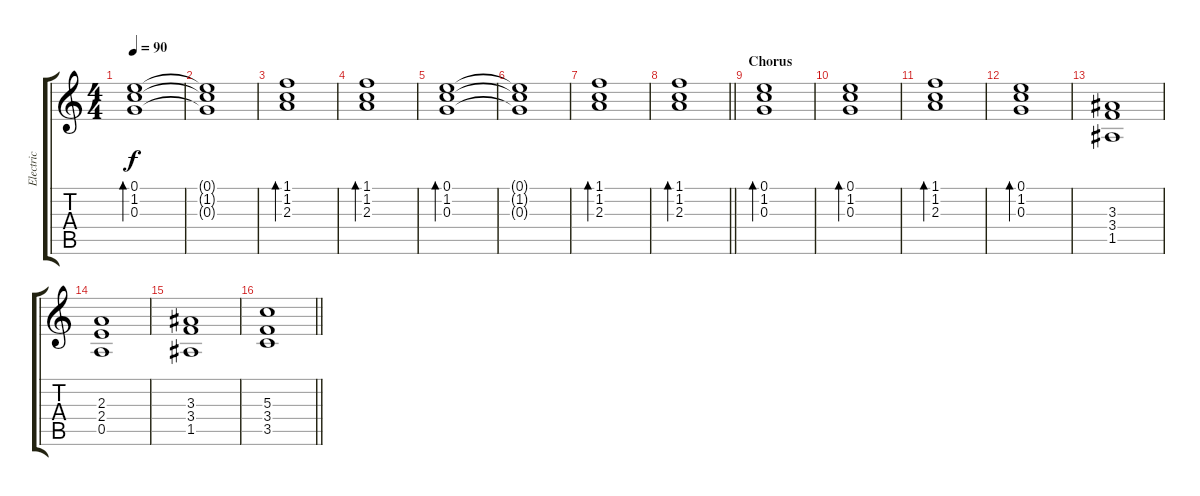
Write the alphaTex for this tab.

\track ("Electric" "Electric") {instrument overdrivenguitar}
\staff {score tabs}
\tuning (E4 B3 G3 D3 A2 E2) {hide}
\ts (4 4)
\tempo 90
\clef g2
\ks c
(0.1 1.2 0.3).1{bd 480 dy f} |
(0.1{t} 1.2{t} 0.3{t}).1 |
(1.1 1.2 2.3).1{bd 480} |
(1.1 1.2 2.3).1{bd 480} |
(0.1 1.2 0.3).1{bd 480} |
(0.1{t} 1.2{t} 0.3{t}).1 |
(1.1 1.2 2.3).1{bd 480} |
\barLineRight lightlight
(1.1 1.2 2.3).1{bd 480} |
\section ("" "Chorus")
(0.1 1.2 0.3).1{bd 480} |
(0.1 1.2 0.3).1{bd 480} |
(1.1 1.2 2.3).1{bd 480} |
(0.1 1.2 0.3).1{bd 480} |
(3.3 3.4 1.5).1 |
(2.3 2.4 0.5).1 |
(3.3 3.4 1.5).1 |
\barLineRight lightlight
(5.3 3.4 3.5).1
